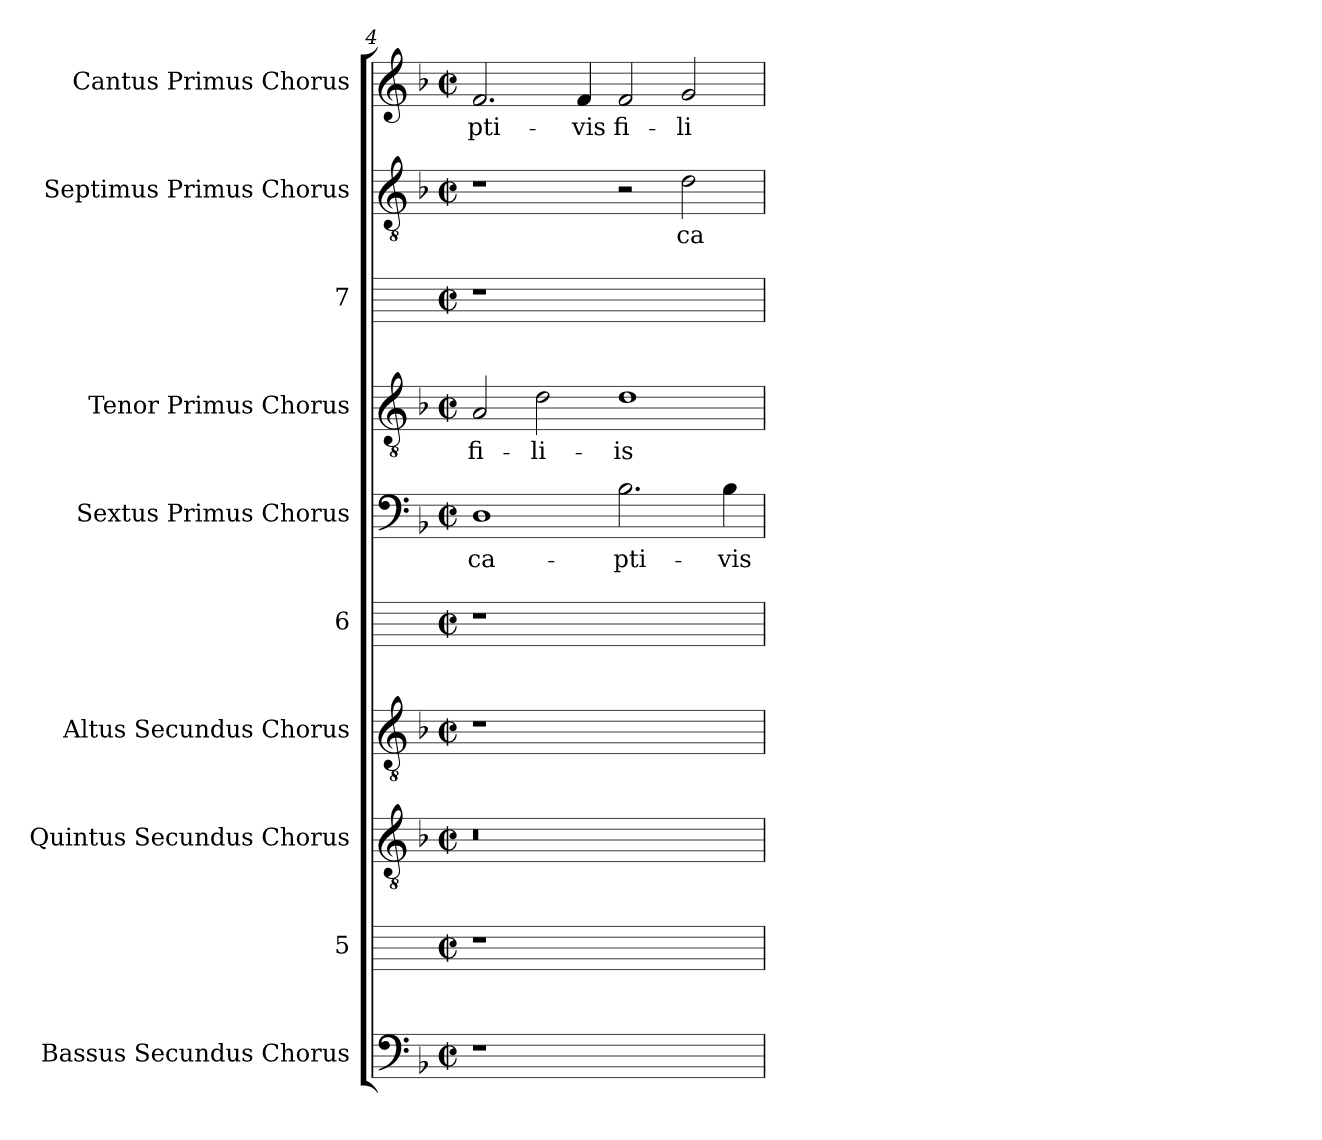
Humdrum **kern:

**kern	**kern	**kern	**kern	**kern	**kern	**text	**kern	**text	**kern	**kern	**text	**kern	**text
*part10	*part9	*part8	*part7	*part6	*part5	*part5	*part4	*part4	*part3	*part2	*part2	*part1	*part1
*staff10	*staff9	*staff8	*staff7	*staff6	*staff5	*staff5	*staff4	*staff4	*staff3	*staff2	*staff2	*staff1	*staff1
*I"Bassus  Secundus Chorus	*I"5	*I"Quintus  Secundus Chorus	*I"Altus  Secundus Chorus	*I"6	*I"Sextus  Primus Chorus	*	*I"Tenor  Primus Chorus	*	*I"7	*I"Septimus  Primus Chorus	*	*I"Cantus  Primus Chorus	*
*I'B	*	*	*I'A	*	*	*	*I'T	*	*	*	*	*I'C	*
*clefF4	*	*clefGv2	*clefGv2	*	*clefF4	*	*clefGv2	*	*	*clefGv2	*	*clefG2	*
*k[b-]	*k[]	*k[b-]	*k[b-]	*k[]	*k[b-]	*	*k[b-]	*	*k[]	*k[b-]	*	*k[b-]	*
*F:	*C:	*F:	*F:	*C:	*F:	*	*F:	*	*C:	*F:	*	*F:	*
*M2/2	*M2/2	*M2/2	*M2/2	*M2/2	*M2/2	*	*M2/2	*	*M2/2	*M2/2	*	*M2/2	*
*met(c|)	*met(c|)	*met(c|)	*met(c|)	*met(c|)	*met(c|)	*	*met(c|)	*	*met(c|)	*met(c|)	*	*met(c|)	*
=4	=4	=4	=4	=4	=4	=4	=4	=4	=4	=4	=4	=4	=4
!	!	!	!	!	!	!LO:LY:b:cj	!	!LO:LY:b:cj	!	!	!	!	!LO:LY:b:cj
1r	1r	0r	1r	1r	1D	ca-	2A/	fi-	1r	1r	.	2.f/	-pti-
!	!	!	!	!	!	!	!	!LO:LY:b:cj	!	!	!	!	!
.	.	.	.	.	.	.	2d\	-li-	.	.	.	.	.
!	!	!	!	!	!	!	!	!	!	!	!	!	!LO:LY:b:cj
.	.	.	.	.	.	.	.	.	.	.	.	4f/	-vis
!	!	!	!	!	!	!LO:LY:b:cj	!	!LO:LY:b:cj	!	!	!	!	!LO:LY:b:cj
1ryy	1ryy	.	1ryy	1ryy	2.B-\	-pti-	1d	-is	1ryy	2r	.	2f/	fi-
!	!	!	!	!	!	!	!	!	!	!	!LO:LY:b:cj	!	!LO:LY:b:cj
.	.	.	.	.	.	.	.	.	.	2d\	ca-	2g/	-li-
!	!	!	!	!	!	!LO:LY:b:cj	!	!	!	!	!	!	!
.	.	.	.	.	4B-\	-vis	.	.	.	.	.	.	.
=	=	=	=	=	=	=	=	=	=	=	=	=	=
*-	*-	*-	*-	*-	*-	*-	*-	*-	*-	*-	*-	*-	*-
